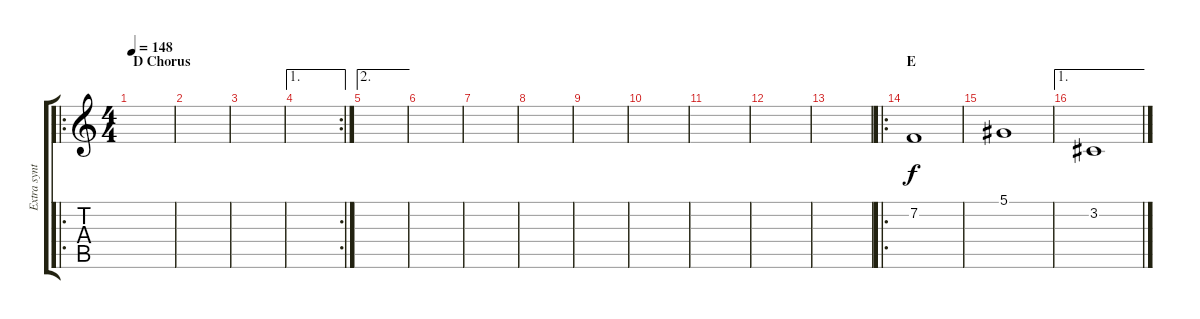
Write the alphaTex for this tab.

\track ("Extra synths" "Extra synt") {instrument stringensemble1}
\staff {score tabs}
\tuning (Eb4 Bb3 Gb3 Db3 Ab2 Eb2) {hide}
\ro
\ts (4 4)
\section ("" "D Chorus")
\tempo 148
\clef g2
\ks c
|
|
|
\ae 1
\rc 2
|
\ae 2
|
|
|
|
|
|
|
|
|
\ro
\section ("" "E ")
7.2.1 |
5.1.1 |
\ae 1
3.2.1
